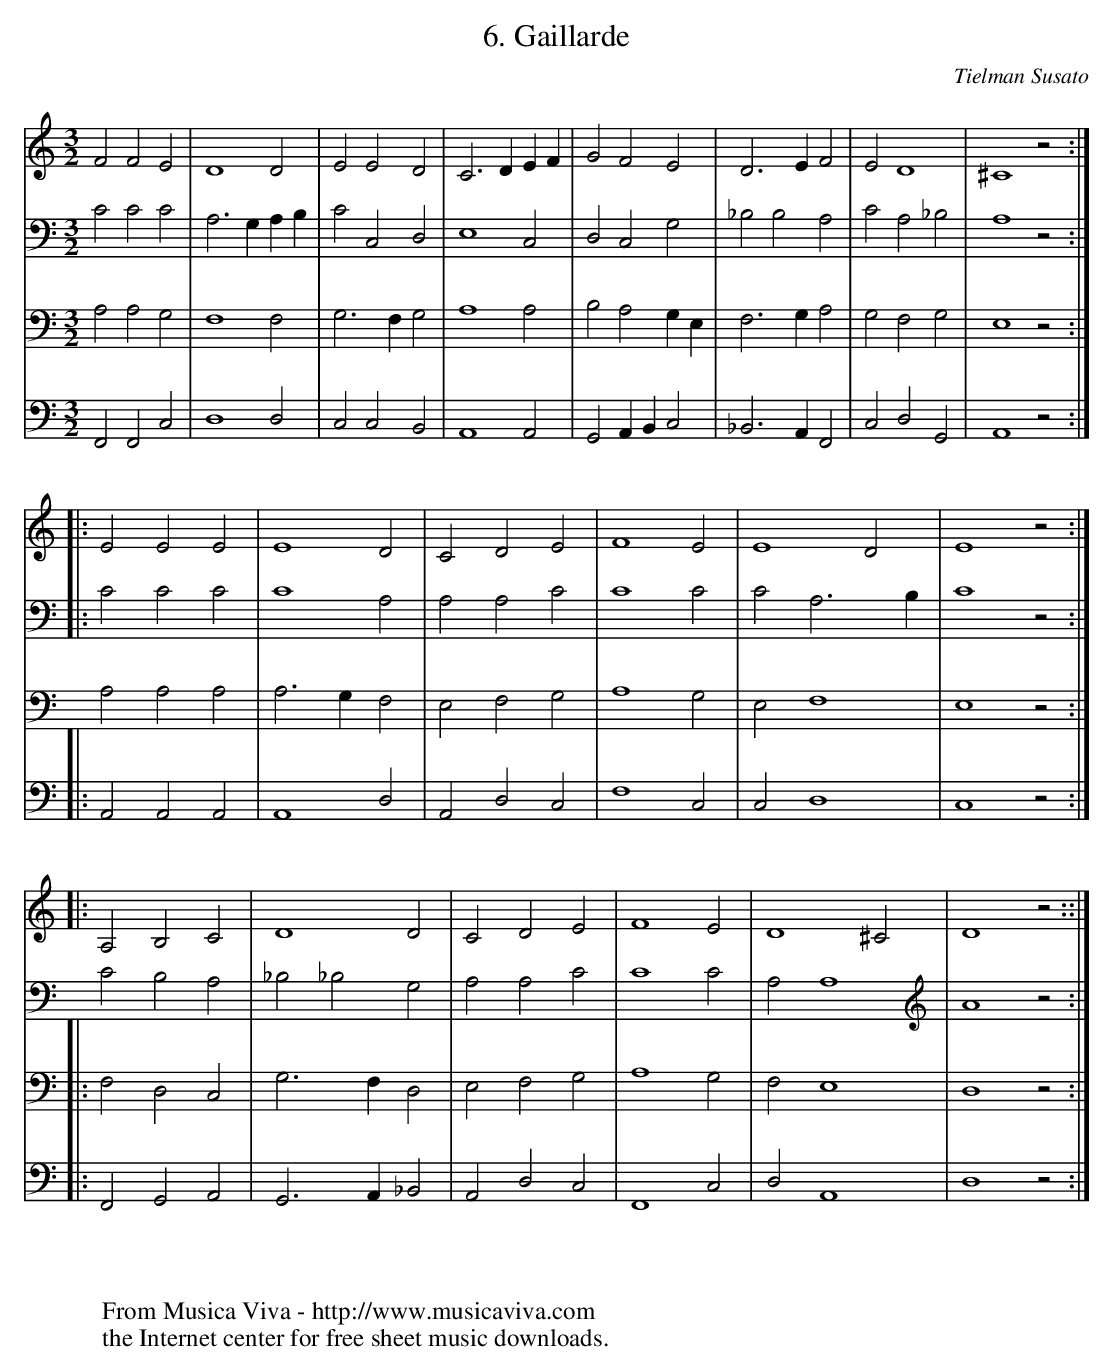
X:1
T:6. Gaillarde
C:Tielman Susato
M:3/2
L:1/2
K:Ddor
V:1
FFE|D2D|EED|C>D E/F/|GFE|D>EF|ED2|^C2z:|
|:EEE|E2D|CDE|F2E|E2D|E2z:|
|:A,B,C|D2D|CDE|F2E|D2^C|D2z::|
V:2
CCC|A,>G, A,/B,/|CC,D,|E,2C,|D,C,G,|_B,B,A,|CA,_B,|A,2z:|
|:CCC|C2A,|A,A,C|C2C|CA,>B,|C2z:|
CB,A,|_B,_B,G,|A,A,C|C2C|A,A,2|A2z:|
V:3
A,A,G,|F,2F,|G,>F,G,|A,2A,|B,A,G,/E,/|F,>G,A,|G,F,G,|E,2z:|
A,A,A,|A,>G,F,|E,F,G,|A,2G,|E,F,2|E,2z:|
|:F,D,C,|G,>F,D,|E,F,G,|A,2G,|F,E,2|D,2z:|
V:4
F,,F,,C,|D,2D,|C,C,B,,|A,,2A,,|G,,A,,/B,,/C,|_B,,>A,,F,,|C,D,G,,|A,,2z:|
|:A,,A,,A,,|A,,2D,|A,,D,C,|F,2C,|C,D,2|C,2z:|
|:F,,G,,A,,|G,,>A,,_B,,|A,,D,C,|F,,2C,|D,A,,2|D,2z:|
W:
W:
W:  From Musica Viva - http://www.musicaviva.com
W:  the Internet center for free sheet music downloads.
